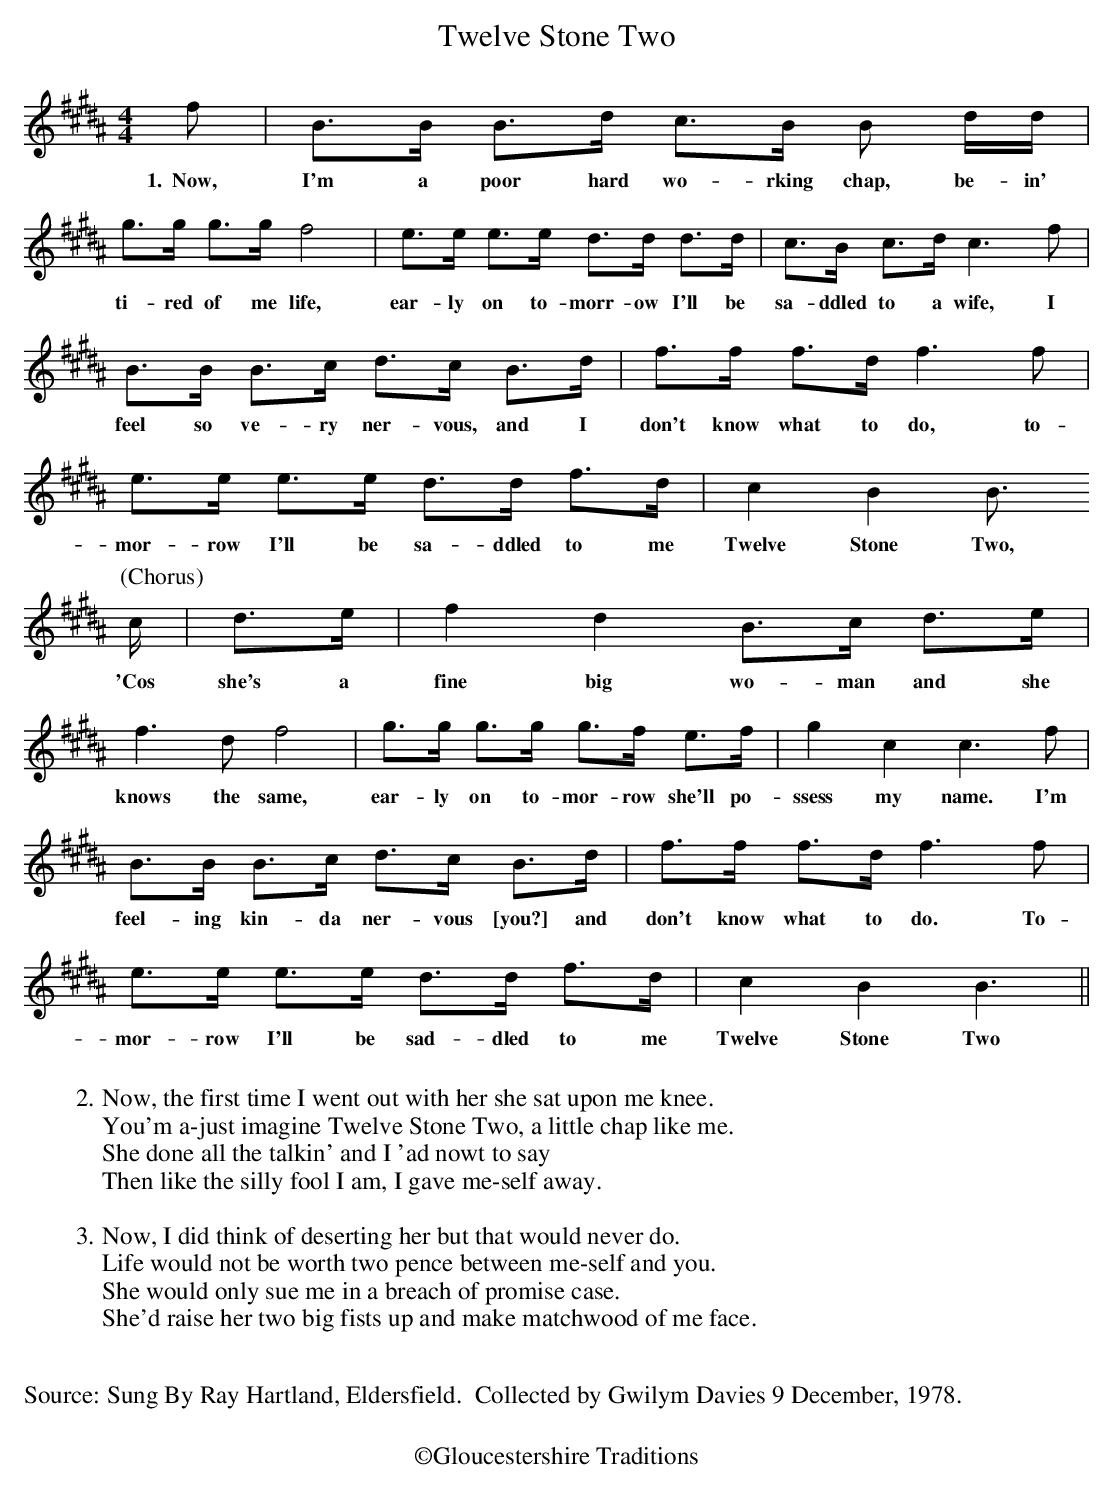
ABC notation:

X:1
T: Twelve Stone Two
M: 4/4
L: 1/8
K: B
f|B>B B>d c>B B d/d/|g>g g>gf4|e>e e>e d>d d>d| c>B c>d c3 f|
w:1.~~Now, I'm a poor hard wo-rking chap, be-in' ti-red of me life, ear-ly on to-morr-ow I'll be sa-ddled to  a wife, I
B>B B>c d>c B>d| f>f f>d f2> f2|e>e e>e d>d f>d|c2 B2B>
w:feel so ve-ry ner-vous, and I don't know what to do, to-mor-row I'll be sa-ddled to me Twelve Stone Two,
P:(Chorus)
c| d>e|f2 d2 B>c d>e|f3df4|g>g g>g g>f e>f|g2 c2 c3 f|
w: 'Cos she's a fine big wo-man and she knows the same, ear-ly on to-mor-row she'll po-ssess my name. I'm
B>B B>c d>c B>d|f>f f>d f3f|e>e e>e d>d f>d | c2 B2 B3||
w: feel-ing kin-da ner-vous [you?] and don't know what to do. To-mor-row I'll be sad-dled to me Twelve Stone Two
W:
W:2. Now, the first time I went out with her she sat upon me knee.
W: You'm a-just imagine Twelve Stone Two, a little chap like me.
W: She done all the talkin' and I 'ad nowt to say
W: Then like the silly fool I am, I gave me-self away.
W:
W:3. Now, I did think of deserting her but that would never do.
W: Life would not be worth two pence between me-self and you.
W: She would only sue me in a breach of promise case.
W: She'd raise her two big fists up and make matchwood of me face.
W:
W:
